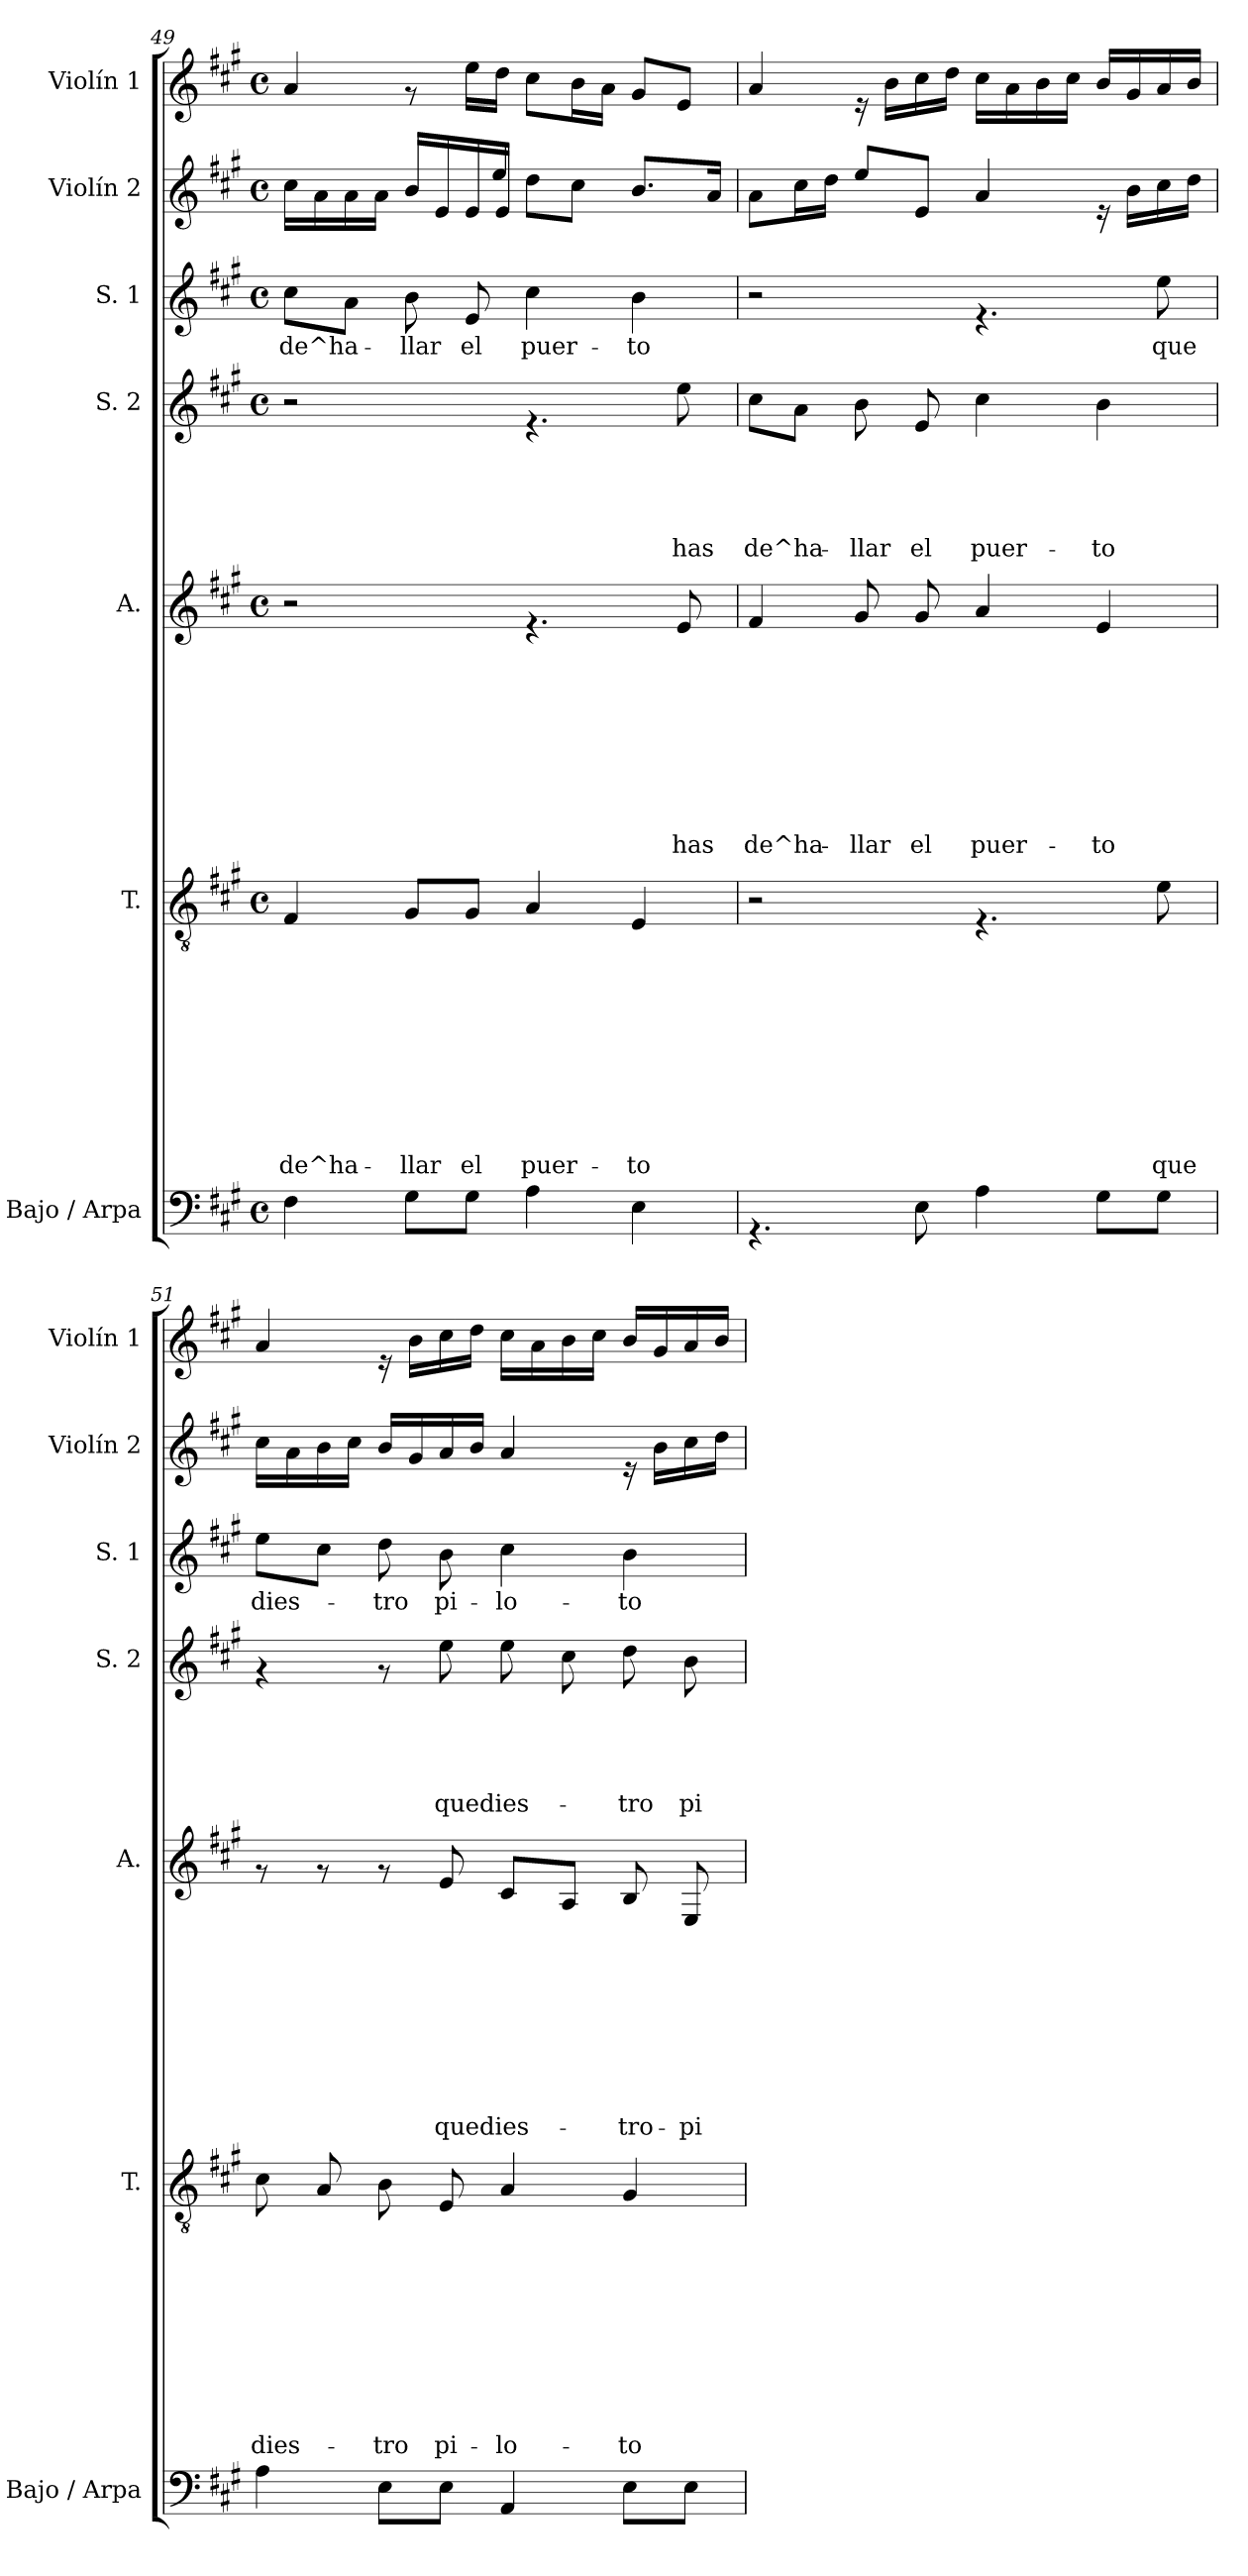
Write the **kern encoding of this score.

**kern	**kern	**text	**text	**text	**text	**text	**text	**text	**text	**text	**text	**kern	**text	**text	**text	**text	**text	**text	**text	**text	**text	**kern	**text	**text	**text	**text	**text	**kern	**text	**kern	**kern
*part7	*part6	*part6	*part6	*part6	*part6	*part6	*part6	*part6	*part6	*part6	*part6	*part5	*part5	*part5	*part5	*part5	*part5	*part5	*part5	*part5	*part5	*part4	*part4	*part4	*part4	*part4	*part4	*part3	*part3	*part2	*part1
*staff7	*staff6	*staff6	*staff6	*staff6	*staff6	*staff6	*staff6	*staff6	*staff6	*staff6	*staff6	*staff5	*staff5	*staff5	*staff5	*staff5	*staff5	*staff5	*staff5	*staff5	*staff5	*staff4	*staff4	*staff4	*staff4	*staff4	*staff4	*staff3	*staff3	*staff2	*staff1
*I"Bajo / Arpa	*I"T.	*	*	*	*	*	*	*	*	*	*	*I"A.	*	*	*	*	*	*	*	*	*	*I"S. 2	*	*	*	*	*	*I"S. 1	*	*I"Violín 2	*I"Violín 1
*I'Bajo / Arpa	*I'T.	*	*	*	*	*	*	*	*	*	*	*I'A.	*	*	*	*	*	*	*	*	*	*I'S. 2	*	*	*	*	*	*I'S. 1	*	*I'Violín 2	*I'Violín 1
*clefF4	*clefGv2	*	*	*	*	*	*	*	*	*	*	*clefG2	*	*	*	*	*	*	*	*	*	*clefG2	*	*	*	*	*	*clefG2	*	*clefG2	*clefG2
*k[f#c#g#]	*k[f#c#g#]	*	*	*	*	*	*	*	*	*	*	*k[f#c#g#]	*	*	*	*	*	*	*	*	*	*k[f#c#g#]	*	*	*	*	*	*k[f#c#g#]	*	*k[f#c#g#]	*k[f#c#g#]
*A:	*A:	*	*	*	*	*	*	*	*	*	*	*A:	*	*	*	*	*	*	*	*	*	*A:	*	*	*	*	*	*A:	*	*A:	*A:
*M4/4	*M4/4	*	*	*	*	*	*	*	*	*	*	*M4/4	*	*	*	*	*	*	*	*	*	*M4/4	*	*	*	*	*	*M4/4	*	*M4/4	*M4/4
*met(c)	*met(c)	*	*	*	*	*	*	*	*	*	*	*met(c)	*	*	*	*	*	*	*	*	*	*met(c)	*	*	*	*	*	*met(c)	*	*met(c)	*met(c)
=49	=49	=49	=49	=49	=49	=49	=49	=49	=49	=49	=49	=49	=49	=49	=49	=49	=49	=49	=49	=49	=49	=49	=49	=49	=49	=49	=49	=49	=49	=49	=49
!	!	!	!	!	!	!	!	!	!	!	!LO:LY:b	!	!	!	!	!	!	!	!	!	!	!	!	!	!	!	!	!	!LO:LY:b	!	!
*	*	*	*	*	*	*	*	*	*	*	*	*	*	*	*	*	*	*	*	*	*	*	*	*	*	*	*	*	*	*^	*
4F#\	4F#/	.	.	.	.	.	.	.	.	.	de^ha-	2r	.	.	.	.	.	.	.	.	.	2r	.	.	.	.	.	8cc#\L	de^ha-	16cc#\LL	4..ryy	4a/
.	.	.	.	.	.	.	.	.	.	.	.	.	.	.	.	.	.	.	.	.	.	.	.	.	.	.	.	.	.	16a\	.	.
.	.	.	.	.	.	.	.	.	.	.	.	.	.	.	.	.	.	.	.	.	.	.	.	.	.	.	.	8a\J	.	16a\	.	.
.	.	.	.	.	.	.	.	.	.	.	.	.	.	.	.	.	.	.	.	.	.	.	.	.	.	.	.	.	.	16a\JJ	.	.
!	!	!	!	!	!	!	!	!	!	!	!LO:LY:b	!	!	!	!	!	!	!	!	!	!	!	!	!	!	!	!	!	!LO:LY:b	!	!	!
8G#\L	8G#/L	.	.	.	.	.	.	.	.	.	-llar	.	.	.	.	.	.	.	.	.	.	.	.	.	.	.	.	8b\	-llar	16b/LL	.	8rf
.	.	.	.	.	.	.	.	.	.	.	.	.	.	.	.	.	.	.	.	.	.	.	.	.	.	.	.	.	.	16e/	.	.
!	!	!	!	!	!	!	!	!	!	!	!LO:LY:b	!	!	!	!	!	!	!	!	!	!	!	!	!	!	!	!	!	!LO:LY:b	!	!	!
8G#\J	8G#/J	.	.	.	.	.	.	.	.	.	el	.	.	.	.	.	.	.	.	.	.	.	.	.	.	.	.	8e/	el	16e/	.	16ee\LL
.	.	.	.	.	.	.	.	.	.	.	.	.	.	.	.	.	.	.	.	.	.	.	.	.	.	.	.	.	.	16e/JJ	4ee/	16dd\JJ
!	!	!	!	!	!	!	!	!	!	!	!LO:LY:b	!	!	!	!	!	!	!	!	!	!	!	!	!	!	!	!	!	!LO:LY:b	!	!	!
4A\	4A/	.	.	.	.	.	.	.	.	.	puer-	4.rf	.	.	.	.	.	.	.	.	.	4.rf	.	.	.	.	.	4cc#\	puer-	8dd\L	.	8cc#\L
.	.	.	.	.	.	.	.	.	.	.	.	.	.	.	.	.	.	.	.	.	.	.	.	.	.	.	.	.	.	8cc#\J	.	16b\L
.	.	.	.	.	.	.	.	.	.	.	.	.	.	.	.	.	.	.	.	.	.	.	.	.	.	.	.	.	.	.	4ryy	16a\JJ
!	!	!	!	!	!	!	!	!	!	!	!LO:LY:b	!	!	!	!	!	!	!	!	!	!	!	!	!	!	!	!	!	!LO:LY:b	!	!	!
4E\	4E/	.	.	.	.	.	.	.	.	.	-to	.	.	.	.	.	.	.	.	.	.	.	.	.	.	.	.	4b\	-to	8.b/L	.	8g#/L
!	!	!	!	!	!	!	!	!	!	!	!	!	!	!	!	!	!	!	!	!	!LO:LY:b	!	!	!	!	!	!LO:LY:b	!	!	!	!	!
.	.	.	.	.	.	.	.	.	.	.	.	8e/	.	.	.	.	.	.	.	.	has	8ee\	.	.	.	.	has	.	.	.	.	8e/J
.	.	.	.	.	.	.	.	.	.	.	.	.	.	.	.	.	.	.	.	.	.	.	.	.	.	.	.	.	.	16a/Jk	16ryy	.
=50	=50	=50	=50	=50	=50	=50	=50	=50	=50	=50	=50	=50	=50	=50	=50	=50	=50	=50	=50	=50	=50	=50	=50	=50	=50	=50	=50	=50	=50	=50	=50	=50
!	!	!	!	!	!	!	!	!	!	!	!	!	!	!	!	!	!	!	!	!	!LO:LY:b	!	!	!	!	!	!LO:LY:b	!	!	!	!	!
*	*	*	*	*	*	*	*	*	*	*	*	*	*	*	*	*	*	*	*	*	*	*	*	*	*	*	*	*	*	*v	*v	*
4.rAA	2r	.	.	.	.	.	.	.	.	.	.	4f#/	.	.	.	.	.	.	.	.	de^ha-	8cc#\L	.	.	.	.	de^ha-	2r	.	8a\L	4a/
.	.	.	.	.	.	.	.	.	.	.	.	.	.	.	.	.	.	.	.	.	.	8a\J	.	.	.	.	.	.	.	16cc#\L	.
.	.	.	.	.	.	.	.	.	.	.	.	.	.	.	.	.	.	.	.	.	.	.	.	.	.	.	.	.	.	16dd\JJ	.
!	!	!	!	!	!	!	!	!	!	!	!	!	!	!	!	!	!	!	!	!	!LO:LY:b	!	!	!	!	!	!LO:LY:b	!	!	!	!
.	.	.	.	.	.	.	.	.	.	.	.	8g#/	.	.	.	.	.	.	.	.	-llar	8b\	.	.	.	.	-llar	.	.	8ee/L	16re
.	.	.	.	.	.	.	.	.	.	.	.	.	.	.	.	.	.	.	.	.	.	.	.	.	.	.	.	.	.	.	16b\LL
!	!	!	!	!	!	!	!	!	!	!	!	!	!	!	!	!	!	!	!	!	!LO:LY:b	!	!	!	!	!	!LO:LY:b	!	!	!	!
8E\	.	.	.	.	.	.	.	.	.	.	.	8g#/	.	.	.	.	.	.	.	.	el	8e/	.	.	.	.	el	.	.	8e/J	16cc#\
.	.	.	.	.	.	.	.	.	.	.	.	.	.	.	.	.	.	.	.	.	.	.	.	.	.	.	.	.	.	.	16dd\JJ
!	!	!	!	!	!	!	!	!	!	!	!	!	!	!	!	!	!	!	!	!	!LO:LY:b	!	!	!	!	!	!LO:LY:b	!	!	!	!
4A\	4.rF	.	.	.	.	.	.	.	.	.	.	4a/	.	.	.	.	.	.	.	.	puer-	4cc#\	.	.	.	.	puer-	4.rf	.	4a/	16cc#\LL
.	.	.	.	.	.	.	.	.	.	.	.	.	.	.	.	.	.	.	.	.	.	.	.	.	.	.	.	.	.	.	16a\
.	.	.	.	.	.	.	.	.	.	.	.	.	.	.	.	.	.	.	.	.	.	.	.	.	.	.	.	.	.	.	16b\
.	.	.	.	.	.	.	.	.	.	.	.	.	.	.	.	.	.	.	.	.	.	.	.	.	.	.	.	.	.	.	16cc#\JJ
!	!	!	!	!	!	!	!	!	!	!	!	!	!	!	!	!	!	!	!	!	!LO:LY:b	!	!	!	!	!	!LO:LY:b	!	!	!	!
8G#\L	.	.	.	.	.	.	.	.	.	.	.	4e/	.	.	.	.	.	.	.	.	-to	4b\	.	.	.	.	-to	.	.	16re	16b/LL
.	.	.	.	.	.	.	.	.	.	.	.	.	.	.	.	.	.	.	.	.	.	.	.	.	.	.	.	.	.	16b\LL	16g#/
!	!	!	!	!	!	!	!	!	!	!	!LO:LY:b	!	!	!	!	!	!	!	!	!	!	!	!	!	!	!	!	!	!LO:LY:b	!	!
8G#\J	8e\	.	.	.	.	.	.	.	.	.	que	.	.	.	.	.	.	.	.	.	.	.	.	.	.	.	.	8ee\	que	16cc#\	16a/
.	.	.	.	.	.	.	.	.	.	.	.	.	.	.	.	.	.	.	.	.	.	.	.	.	.	.	.	.	.	16dd\JJ	16b/JJ
!!LO:PB:g=z
=51	=51	=51	=51	=51	=51	=51	=51	=51	=51	=51	=51	=51	=51	=51	=51	=51	=51	=51	=51	=51	=51	=51	=51	=51	=51	=51	=51	=51	=51	=51	=51
!	!	!	!	!	!	!	!	!	!	!	!LO:LY:b	!	!	!	!	!	!	!	!	!	!	!	!	!	!	!	!	!	!LO:LY:b	!	!
4A\	8c#\	.	.	.	.	.	.	.	.	.	dies-	8rf	.	.	.	.	.	.	.	.	.	4rf	.	.	.	.	.	8ee\L	dies-	16cc#\LL	4a/
.	.	.	.	.	.	.	.	.	.	.	.	.	.	.	.	.	.	.	.	.	.	.	.	.	.	.	.	.	.	16a\	.
.	8A/	.	.	.	.	.	.	.	.	.	.	8rf	.	.	.	.	.	.	.	.	.	.	.	.	.	.	.	8cc#\J	.	16b\	.
.	.	.	.	.	.	.	.	.	.	.	.	.	.	.	.	.	.	.	.	.	.	.	.	.	.	.	.	.	.	16cc#\JJ	.
!	!	!	!	!	!	!	!	!	!	!	!LO:LY:b	!	!	!	!	!	!	!	!	!	!	!	!	!	!	!	!	!	!LO:LY:b	!	!
8E\L	8B\	.	.	.	.	.	.	.	.	.	-tro	8rf	.	.	.	.	.	.	.	.	.	8rf	.	.	.	.	.	8dd\	-tro	16b/LL	16re
.	.	.	.	.	.	.	.	.	.	.	.	.	.	.	.	.	.	.	.	.	.	.	.	.	.	.	.	.	.	16g#/	16b\LL
!	!	!	!	!	!	!	!	!	!	!	!LO:LY:b	!	!	!	!	!	!	!	!	!	!LO:LY:b	!	!	!	!	!	!LO:LY:b	!	!LO:LY:b	!	!
8E\J	8E/	.	.	.	.	.	.	.	.	.	pi-	8e/	.	.	.	.	.	.	.	.	quedies-	8ee\	.	.	.	.	quedies-	8b\	pi-	16a/	16cc#\
.	.	.	.	.	.	.	.	.	.	.	.	.	.	.	.	.	.	.	.	.	.	.	.	.	.	.	.	.	.	16b/JJ	16dd\JJ
!	!	!	!	!	!	!	!	!	!	!	!LO:LY:b	!	!	!	!	!	!	!	!	!	!	!	!	!	!	!	!	!	!LO:LY:b	!	!
4AA/	4A/	.	.	.	.	.	.	.	.	.	-lo-	8c#/L	.	.	.	.	.	.	.	.	.	8ee\	.	.	.	.	.	4cc#\	-lo-	4a/	16cc#\LL
.	.	.	.	.	.	.	.	.	.	.	.	.	.	.	.	.	.	.	.	.	.	.	.	.	.	.	.	.	.	.	16a\
.	.	.	.	.	.	.	.	.	.	.	.	8A/J	.	.	.	.	.	.	.	.	.	8cc#\	.	.	.	.	.	.	.	.	16b\
.	.	.	.	.	.	.	.	.	.	.	.	.	.	.	.	.	.	.	.	.	.	.	.	.	.	.	.	.	.	.	16cc#\JJ
!	!	!	!	!	!	!	!	!	!	!	!LO:LY:b	!	!	!	!	!	!	!	!	!	!LO:LY:b	!	!	!	!	!	!LO:LY:b	!	!LO:LY:b	!	!
8E\L	4G#/	.	.	.	.	.	.	.	.	.	-to	8B/	.	.	.	.	.	.	.	.	-tro-	8dd\	.	.	.	.	-tro	4b\	-to	16re	16b/LL
.	.	.	.	.	.	.	.	.	.	.	.	.	.	.	.	.	.	.	.	.	.	.	.	.	.	.	.	.	.	16b\LL	16g#/
!	!	!	!	!	!	!	!	!	!	!	!	!	!	!	!	!	!	!	!	!	!LO:LY:b	!	!	!	!	!	!LO:LY:b	!	!	!	!
8E\J	.	.	.	.	.	.	.	.	.	.	.	8E/	.	.	.	.	.	.	.	.	-pi-	8b\	.	.	.	.	pi-	.	.	16cc#\	16a/
.	.	.	.	.	.	.	.	.	.	.	.	.	.	.	.	.	.	.	.	.	.	.	.	.	.	.	.	.	.	16dd\JJ	16b/JJ
=	=	=	=	=	=	=	=	=	=	=	=	=	=	=	=	=	=	=	=	=	=	=	=	=	=	=	=	=	=	=	=
*-	*-	*-	*-	*-	*-	*-	*-	*-	*-	*-	*-	*-	*-	*-	*-	*-	*-	*-	*-	*-	*-	*-	*-	*-	*-	*-	*-	*-	*-	*-	*-
